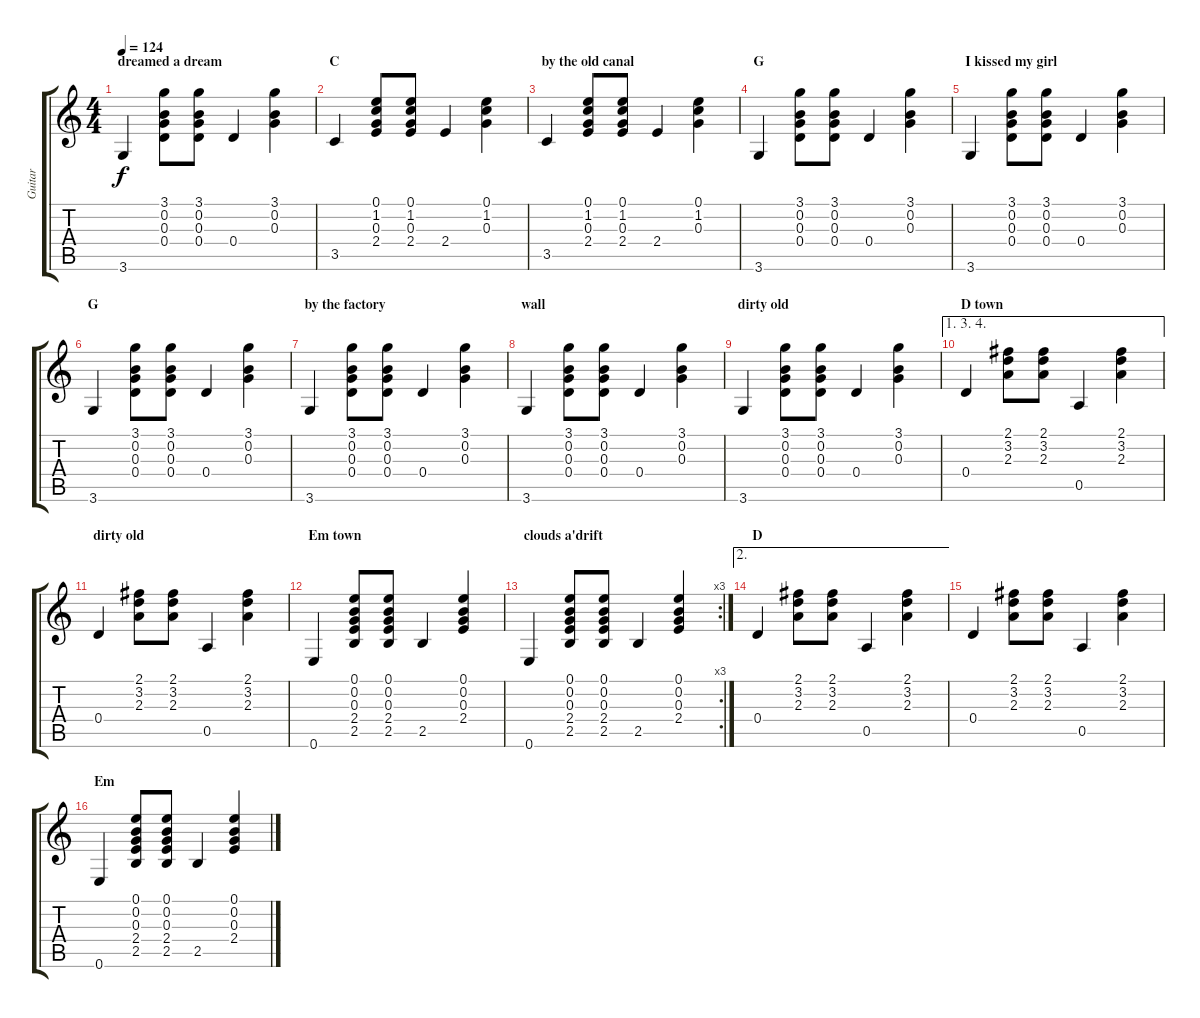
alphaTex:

\track ("Guitar" "Guitar") {instrument acousticguitarsteel}
\staff {score tabs}
\tuning (E4 B3 G3 D3 A2 E2) {hide}
\ts (4 4)
\section ("" "dreamed a dream")
\tempo 124
\clef g2
\ks c
3.6.4{dy f} (3.1 0.2 0.3 0.4).8 (3.1 0.2 0.3 0.4).8 0.4.4 (3.1 0.2 0.3).4 |
\section ("" "C")
3.5.4 (0.1 1.2 0.3 2.4).8 (0.1 1.2 0.3 2.4).8 2.4.4 (0.1 1.2 0.3).4 |
\section ("" "by the old canal")
3.5.4 (0.1 1.2 0.3 2.4).8 (0.1 1.2 0.3 2.4).8 2.4.4 (0.1 1.2 0.3).4 |
\section ("" "G")
3.6.4 (3.1 0.2 0.3 0.4).8 (3.1 0.2 0.3 0.4).8 0.4.4 (3.1 0.2 0.3).4 |
\section ("" "I kissed my girl")
3.6.4 (3.1 0.2 0.3 0.4).8 (3.1 0.2 0.3 0.4).8 0.4.4 (3.1 0.2 0.3).4 |
\section ("" "G")
3.6.4 (3.1 0.2 0.3 0.4).8 (3.1 0.2 0.3 0.4).8 0.4.4 (3.1 0.2 0.3).4 |
\section ("" "by the factory ")
3.6.4 (3.1 0.2 0.3 0.4).8 (3.1 0.2 0.3 0.4).8 0.4.4 (3.1 0.2 0.3).4 |
\section ("" "wall")
3.6.4 (3.1 0.2 0.3 0.4).8 (3.1 0.2 0.3 0.4).8 0.4.4 (3.1 0.2 0.3).4 |
\section ("" "dirty old")
3.6.4 (3.1 0.2 0.3 0.4).8 (3.1 0.2 0.3 0.4).8 0.4.4 (3.1 0.2 0.3).4 |
\ae (1 3 4)
\section ("" "D town")
0.4.4 (2.1 3.2 2.3).8 (2.1 3.2 2.3).8 0.5.4 (2.1 3.2 2.3).4 |
\section ("" "dirty old")
0.4.4 (2.1 3.2 2.3).8 (2.1 3.2 2.3).8 0.5.4 (2.1 3.2 2.3).4 |
\section ("" "Em town")
0.6.4 (0.1 0.2 0.3 2.4 2.5).8 (0.1 0.2 0.3 2.4 2.5).8 2.5.4 (0.1 0.2 0.3 2.4).4 |
\rc 3
\section ("" "clouds a'drift")
0.6.4 (0.1 0.2 0.3 2.4 2.5).8 (0.1 0.2 0.3 2.4 2.5).8 2.5.4 (0.1 0.2 0.3 2.4).4 |
\ae 2
\section ("" "D")
0.4.4 (2.1 3.2 2.3).8 (2.1 3.2 2.3).8 0.5.4 (2.1 3.2 2.3).4 |
0.4.4 (2.1 3.2 2.3).8 (2.1 3.2 2.3).8 0.5.4 (2.1 3.2 2.3).4 |
\section ("" "Em")
0.6.4 (0.1 0.2 0.3 2.4 2.5).8 (0.1 0.2 0.3 2.4 2.5).8 2.5.4 (0.1 0.2 0.3 2.4).4
